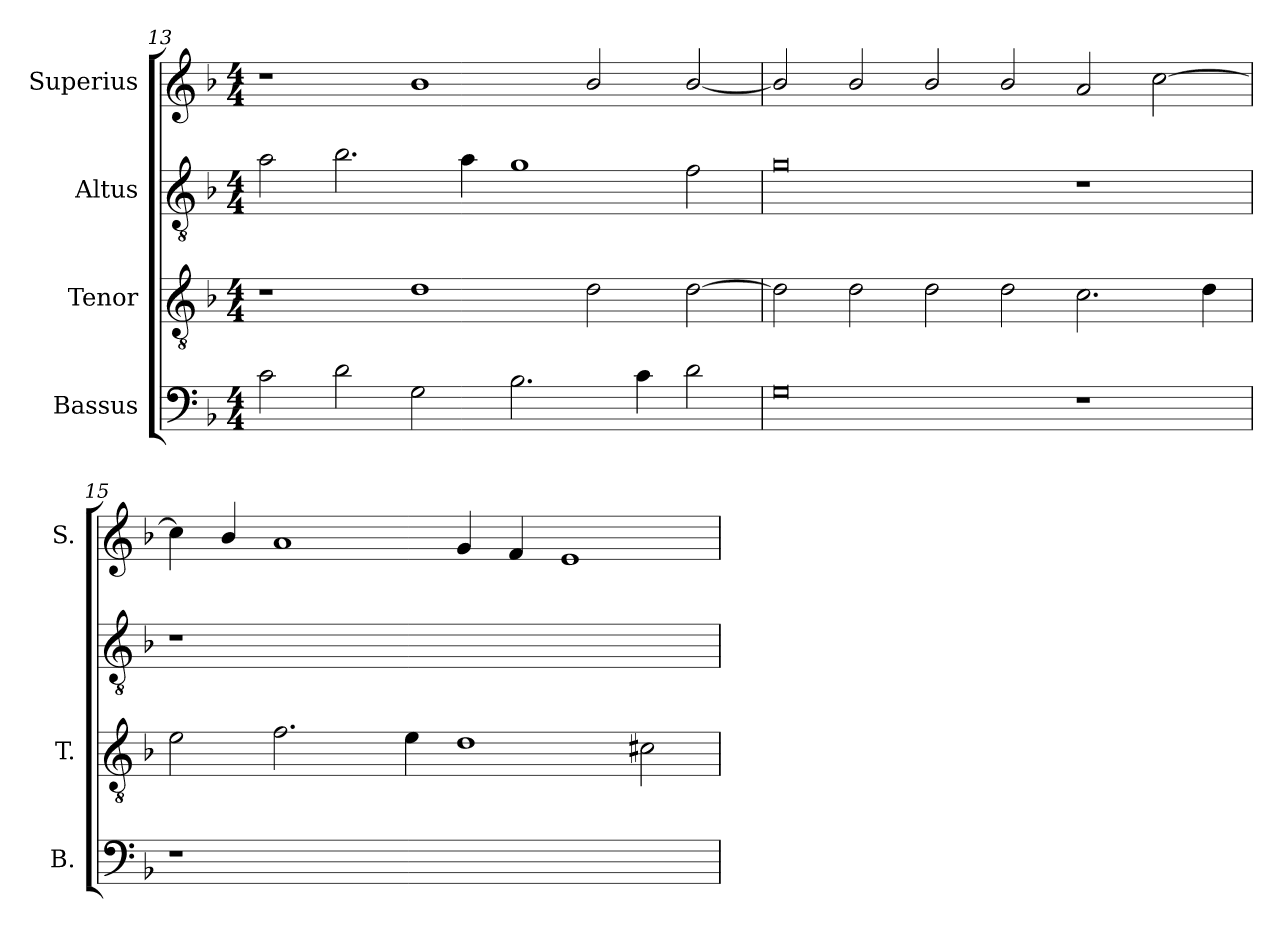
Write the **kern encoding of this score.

**kern	**kern	**kern	**kern
*part4	*part3	*part2	*part1
*staff4	*staff3	*staff2	*staff1
*I"Bassus	*I"Tenor	*I"Altus	*I"Superius
*I'B.	*I'T.	*	*I'S.
!!LO:PB:g=z
*clefF4	*clefGv2	*clefGv2	*clefG2
*	*ITrd7c12	*ITrd7c12	*
*k[b-]	*k[b-]	*k[b-]	*k[b-]
*F:	*F:	*F:	*F:
*M4/4	*M4/4	*M4/4	*M4/4
=13	=13	=13	=13
2ci\	1r	2Ai\	1r
2di\	.	2.B-i\	.
2Gi\	1Di	.	1b-i
.	.	4Ai\	.
2.B-i\	.	1Gi	.
.	2Di\	.	2b-i/
4ci\	.	.	.
2di\	[>2Di\	2Fi\	[<2b-i/
=14	=14	=14	=14
0Gi	2Di\]	0Gi	2b-i/]
.	2Di\	.	2b-i/
.	2Di\	.	2b-i/
.	2Di\	.	2b-i/
1r	2.Ci\	1r	2ai/
.	.	.	[>2cci\
.	4Di\	.	.
=15	=15	=15	=15
!LO:N:vis=1	!	!LO:N:vis=1	!
1r	2Ei\	1r	4cci\]
.	.	.	4b-i/
.	2.Fi\	.	1ai
0ryy	.	0ryy	.
.	4Ei\	.	.
.	1Di	.	4gi/
.	.	.	4fi/
.	.	.	1ei
.	2C#Xi\	.	.
=	=	=	=
*-	*-	*-	*-
